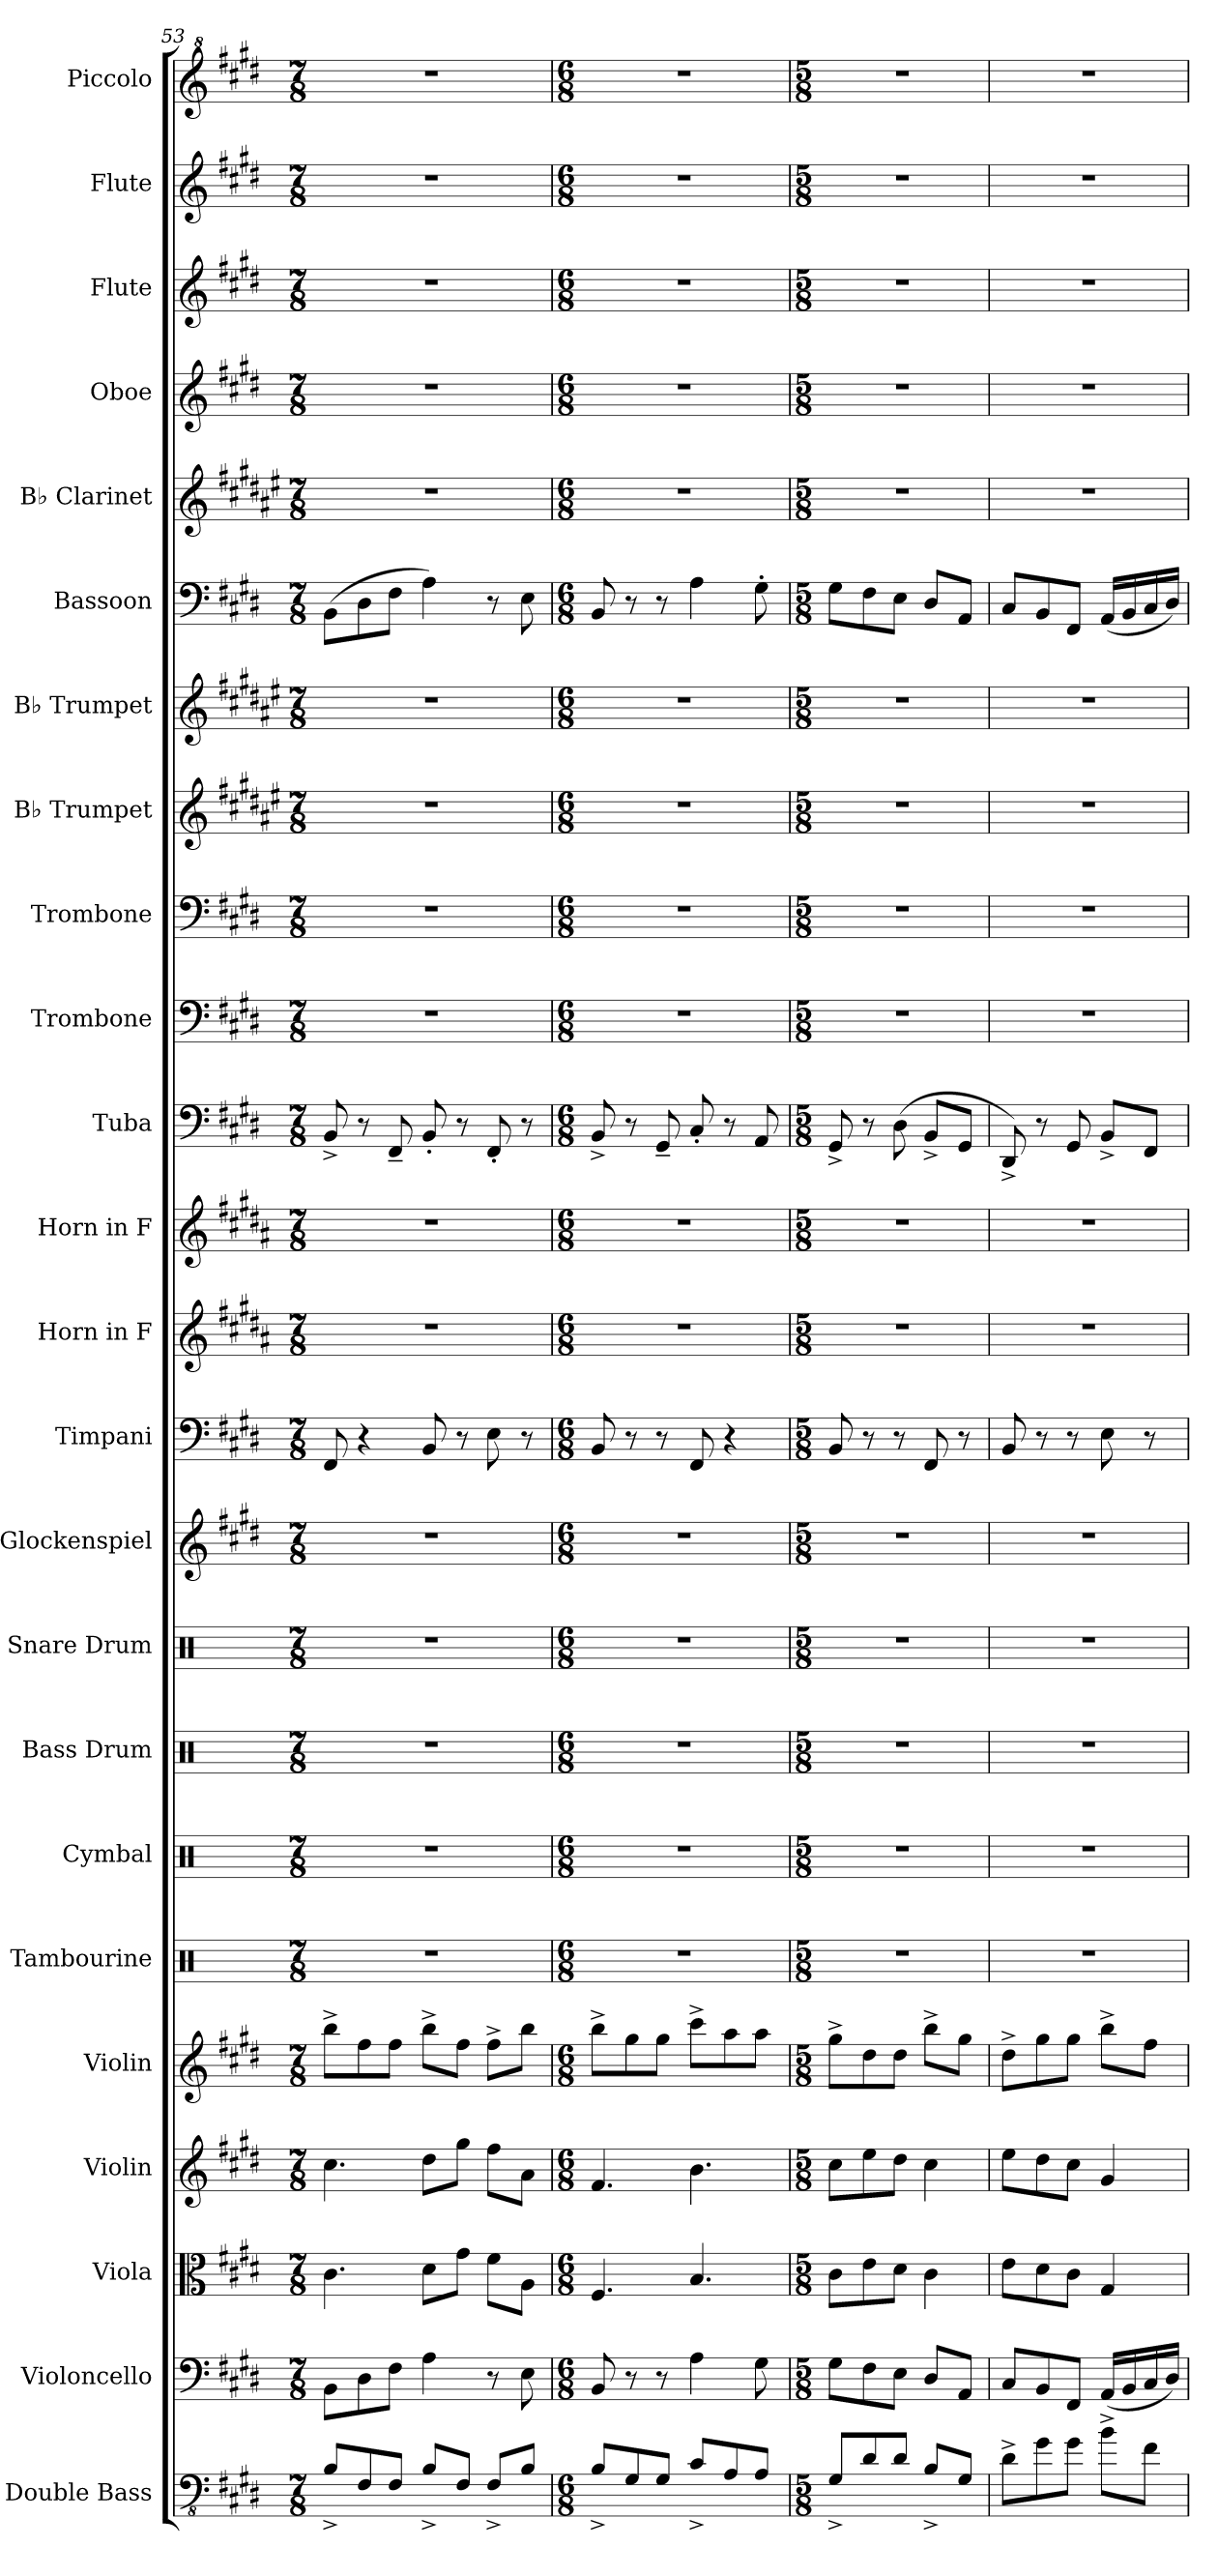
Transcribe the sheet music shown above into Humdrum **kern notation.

**kern	**kern	**kern	**kern	**kern	**kern	**kern	**kern	**kern	**kern	**kern	**kern	**kern	**kern	**kern	**kern	**kern	**kern	**kern	**kern	**kern	**kern	**kern	**kern
*part24	*part23	*part22	*part21	*part20	*part19	*part18	*part17	*part16	*part15	*part14	*part13	*part12	*part11	*part10	*part9	*part8	*part7	*part6	*part5	*part4	*part3	*part2	*part1
*staff24	*staff23	*staff22	*staff21	*staff20	*staff19	*staff18	*staff17	*staff16	*staff15	*staff14	*staff13	*staff12	*staff11	*staff10	*staff9	*staff8	*staff7	*staff6	*staff5	*staff4	*staff3	*staff2	*staff1
*I"Double Bass	*I"Violoncello	*I"Viola	*I"Violin	*I"Violin	*I"Tambourine	*I"Cymbal	*I"Bass Drum	*I"Snare Drum	*I"Glockenspiel	*I"Timpani	*I"Horn in F	*I"Horn in F	*I"Tuba	*I"Trombone	*I"Trombone	*I"B♭ Trumpet	*I"B♭ Trumpet	*I"Bassoon	*I"B♭ Clarinet	*I"Oboe	*I"Flute	*I"Flute	*I"Piccolo
*I'Db.	*I'Vc.	*I'Vla.	*I'Vln.	*I'Vln.	*I'Tamb.	*I'Cym.	*I'B. Dr.	*I'Sn. Dr.	*I'Glk.	*I'Timp.	*	*	*I'Tba.	*I'Tbn.	*I'Tbn.	*I'B♭ Tpt.	*I'B♭ Tpt.	*I'Bsn.	*I'B♭ Cl.	*I'Ob.	*I'Fl.	*I'Fl.	*I'Picc.
!!LO:PB:g=z
*clefFv4	*clefF4	*clefC3	*clefG2	*clefG2	*clefX	*clefX	*clefX	*clefX	*clefG2	*clefF4	*clefG2	*clefG2	*clefF4	*clefF4	*clefF4	*clefG2	*clefG2	*clefF4	*clefG2	*clefG2	*clefG2	*clefG2	*clefG^2
*ITrd7c12	*	*	*	*	*	*	*	*	*ITrd-14c-24	*	*ITrd4c7	*ITrd4c7	*	*	*	*ITrd1c2	*ITrd1c2	*	*ITrd1c2	*	*	*	*ITrd-7c-12
*k[f#c#g#d#]	*k[f#c#g#d#]	*k[f#c#g#d#]	*k[f#c#g#d#]	*k[f#c#g#d#]	*k[]	*k[]	*k[]	*k[]	*k[f#c#g#d#]	*k[f#c#g#d#]	*k[f#c#g#d#]	*k[f#c#g#d#]	*k[f#c#g#d#]	*k[f#c#g#d#]	*k[f#c#g#d#]	*k[f#c#g#d#]	*k[f#c#g#d#]	*k[f#c#g#d#]	*k[f#c#g#d#]	*k[f#c#g#d#]	*k[f#c#g#d#]	*k[f#c#g#d#]	*k[f#c#g#d#]
*M7/8	*M7/8	*M7/8	*M7/8	*M7/8	*M7/8	*M7/8	*M7/8	*M7/8	*M7/8	*M7/8	*M7/8	*M7/8	*M7/8	*M7/8	*M7/8	*M7/8	*M7/8	*M7/8	*M7/8	*M7/8	*M7/8	*M7/8	*M7/8
=53	=53	=53	=53	=53	=53	=53	=53	=53	=53	=53	=53	=53	=53	=53	=53	=53	=53	=53	=53	=53	=53	=53	=53
8BBB^/L	8BB\L	4.c#\	4.cc#\	8bb^\L	2..r	2..r	2..r	2..r	2..r	8FF#/	2..r	2..r	8BB^/	2..r	2..r	2..r	2..r	(>8BB\L	2..r	2..r	2..r	2..r	2..r
8FFF#/	8D#\	.	.	8ff#\	.	.	.	.	.	4r	.	.	8r	.	.	.	.	8D#\	.	.	.	.	.
8FFF#/J	8F#\J	.	.	8ff#\J	.	.	.	.	.	.	.	.	8FF#~/	.	.	.	.	8F#\J	.	.	.	.	.
8BBB^/L	4A\	8d#\L	8dd#\L	8bb^\L	.	.	.	.	.	8BB/	.	.	8BB'/	.	.	.	.	4A\)	.	.	.	.	.
8FFF#/J	.	8g#\J	8gg#\J	8ff#\J	.	.	.	.	.	8r	.	.	8r	.	.	.	.	.	.	.	.	.	.
8FFF#^/L	8r	8f#\L	8ff#\L	8ff#^\L	.	.	.	.	.	8E\	.	.	8FF#'/	.	.	.	.	8r	.	.	.	.	.
8BBB/J	8E\	8A\J	8a\J	8bb\J	.	.	.	.	.	8r	.	.	8r	.	.	.	.	8E\	.	.	.	.	.
=54	=54	=54	=54	=54	=54	=54	=54	=54	=54	=54	=54	=54	=54	=54	=54	=54	=54	=54	=54	=54	=54	=54	=54
*M6/8	*M6/8	*M6/8	*M6/8	*M6/8	*M6/8	*M6/8	*M6/8	*M6/8	*M6/8	*M6/8	*M6/8	*M6/8	*M6/8	*M6/8	*M6/8	*M6/8	*M6/8	*M6/8	*M6/8	*M6/8	*M6/8	*M6/8	*M6/8
8BBB^/L	8BB/	4.F#/	4.f#/	8bb^\L	2.r	2.r	2.r	2.r	2.r	8BB/	2.r	2.r	8BB^/	2.r	2.r	2.r	2.r	8BB/	2.r	2.r	2.r	2.r	2.r
8GGG#/	8r	.	.	8gg#\	.	.	.	.	.	8r	.	.	8r	.	.	.	.	8r	.	.	.	.	.
8GGG#/J	8r	.	.	8gg#\J	.	.	.	.	.	8r	.	.	8GG#~/	.	.	.	.	8r	.	.	.	.	.
8CC#^/L	4A\	4.B/	4.b\	8ccc#^\L	.	.	.	.	.	8FF#/	.	.	8C#'/	.	.	.	.	4A\	.	.	.	.	.
8AAA/	.	.	.	8aa\	.	.	.	.	.	4r	.	.	8r	.	.	.	.	.	.	.	.	.	.
8AAA/J	8G#\	.	.	8aa\J	.	.	.	.	.	.	.	.	8AA/	.	.	.	.	8G#'\	.	.	.	.	.
=55	=55	=55	=55	=55	=55	=55	=55	=55	=55	=55	=55	=55	=55	=55	=55	=55	=55	=55	=55	=55	=55	=55	=55
*M5/8	*M5/8	*M5/8	*M5/8	*M5/8	*M5/8	*M5/8	*M5/8	*M5/8	*M5/8	*M5/8	*M5/8	*M5/8	*M5/8	*M5/8	*M5/8	*M5/8	*M5/8	*M5/8	*M5/8	*M5/8	*M5/8	*M5/8	*M5/8
8GGG#^/L	8G#\L	8c#\L	8cc#\L	8gg#^\L	8%5r	8%5r	8%5r	8%5r	8%5r	8BB/	8%5r	8%5r	8GG#^/	8%5r	8%5r	8%5r	8%5r	8G#\L	8%5r	8%5r	8%5r	8%5r	8%5r
8DD#/	8F#\	8e\	8ee\	8dd#\	.	.	.	.	.	8r	.	.	8r	.	.	.	.	8F#\	.	.	.	.	.
8DD#/J	8E\J	8d#\J	8dd#\J	8dd#\J	.	.	.	.	.	8r	.	.	(>8D#\	.	.	.	.	8E\J	.	.	.	.	.
8BBB^/L	8D#/L	4c#\	4cc#\	8bb^\L	.	.	.	.	.	8FF#/	.	.	8BB^/L	.	.	.	.	8D#/L	.	.	.	.	.
8GGG#/J	8AA/J	.	.	8gg#\J	.	.	.	.	.	8r	.	.	8GG#/J	.	.	.	.	8AA/J	.	.	.	.	.
=56	=56	=56	=56	=56	=56	=56	=56	=56	=56	=56	=56	=56	=56	=56	=56	=56	=56	=56	=56	=56	=56	=56	=56
8DD#^\L	8C#/L	8e\L	8ee\L	8dd#^\L	8%5r	8%5r	8%5r	8%5r	8%5r	8BB/	8%5r	8%5r	8DD#^/)	8%5r	8%5r	8%5r	8%5r	8C#/L	8%5r	8%5r	8%5r	8%5r	8%5r
8GG#\	8BB/	8d#\	8dd#\	8gg#\	.	.	.	.	.	8r	.	.	8r	.	.	.	.	8BB/	.	.	.	.	.
8GG#\J	8FF#/J	8c#\J	8cc#\J	8gg#\J	.	.	.	.	.	8r	.	.	8GG#/	.	.	.	.	8FF#/J	.	.	.	.	.
8BB^\L	(<16AA/LL	4G#/	4g#/	8bb^\L	.	.	.	.	.	8E\	.	.	8BB^/L	.	.	.	.	(<16AA/LL	.	.	.	.	.
.	16BB/	.	.	.	.	.	.	.	.	.	.	.	.	.	.	.	.	16BB/	.	.	.	.	.
8FF#\J	16C#/	.	.	8ff#\J	.	.	.	.	.	8r	.	.	8FF#/J	.	.	.	.	16C#/	.	.	.	.	.
.	16D#/JJ)	.	.	.	.	.	.	.	.	.	.	.	.	.	.	.	.	16D#/JJ)	.	.	.	.	.
=	=	=	=	=	=	=	=	=	=	=	=	=	=	=	=	=	=	=	=	=	=	=	=
*-	*-	*-	*-	*-	*-	*-	*-	*-	*-	*-	*-	*-	*-	*-	*-	*-	*-	*-	*-	*-	*-	*-	*-
